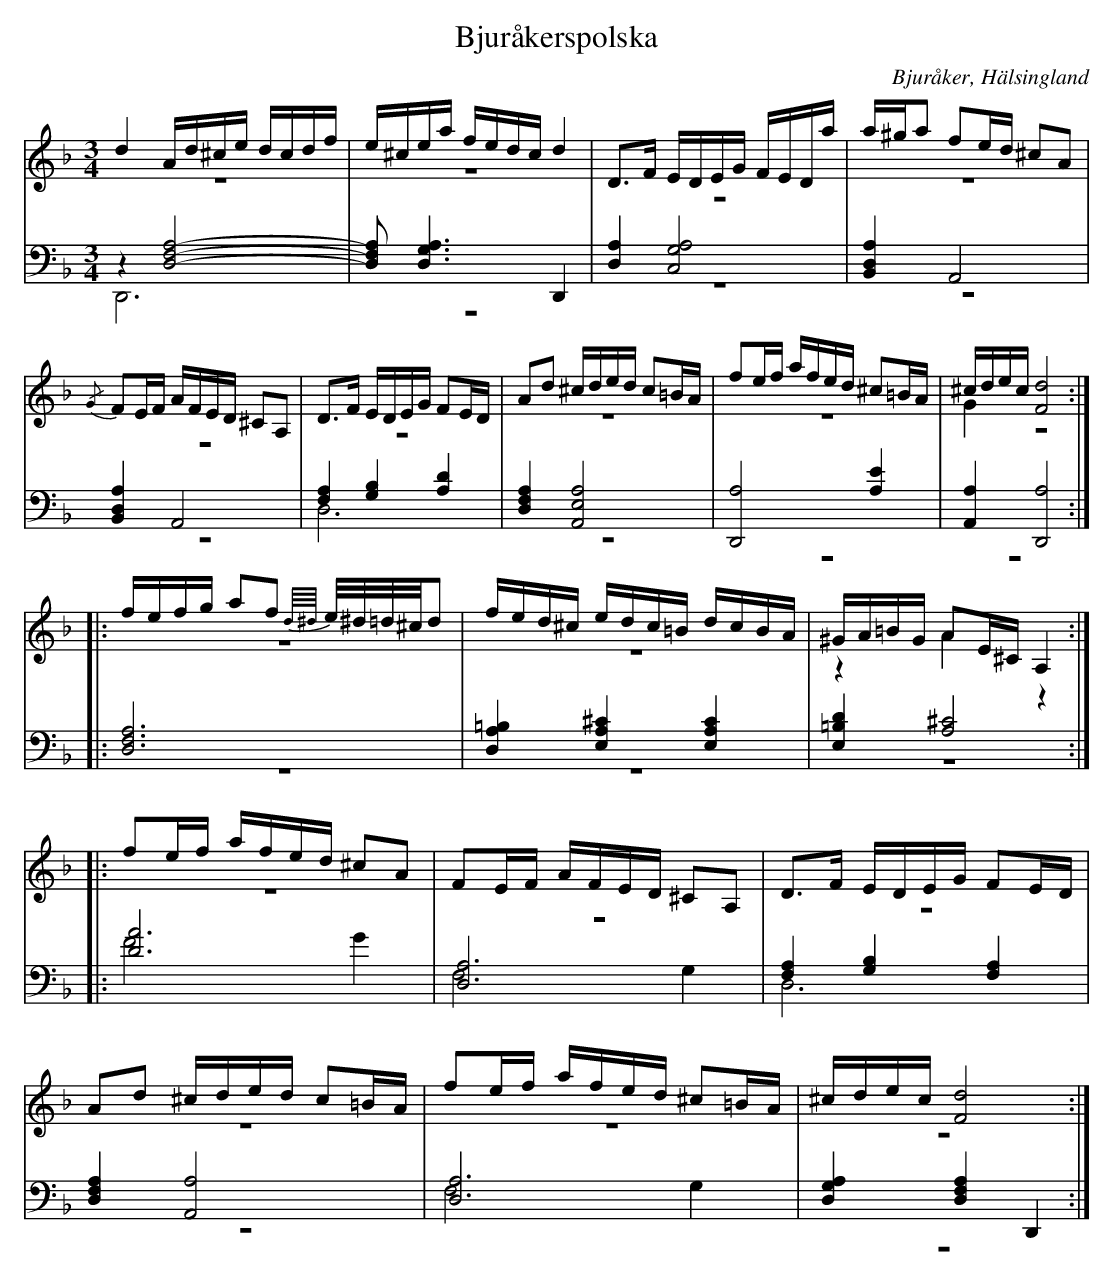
X:1
T: Bjuråkerspolska
O: Bjuråker, Hälsingland
M: 3/4
L: 1/16
K: Dm
V:1
V:2 merge
V:3
V:4 merge
V:1
d4 Ad^ce dcdf |e^cea fedc d4|D2>F2 EDEG FEDa|a^ga2 f2ed ^c2A2|
{/G}F2EF AFED ^C2A,2|D2>F2 EDEG F2ED|A2d2 ^cded c2=BA|f2ef afed ^c2=BA|^cdec [F8d8]:|
|:fefg a2f2 {d//^d//}e/^d/=d/^c/d2 |fed^c edc=B dcBA|^GA=BG A2E^C A,4:|
|:f2ef afed ^c2A2|F2EF AFED ^C2A,2|D2>F2 EDEG F2ED|
A2d2 ^cded c2=BA|f2ef afed ^c2=BA|^cdec [F8d8]:|
V:2
z12|z12|z12|z12|
z12|z12|z12|z12|G4 z8:|
|:z12|z12|z4 A4 z4:|
|:z12|z12|z12|
z12|z12|z12:|
V:3 clef=bass
z4 [D,8F,8 A,8]-|[D,2F,2 A,2] [D,6G,6A,6] D,,4|[D,4A,4] [C,8G,8A,8]|[B,,4D,4A,4] A,,8|
[B,,4D,4A,4] A,,8|[F,4A,4] [G,4B,4] [A,4D4]|[D,4F,4A,4] [A,,8E,8A,8]|[D,,8A,8] [A,4E4]|[A,,4A,4] [D,,8A,8]:|
|:[D,12F,12A,12]|[D,4A,4=B,4] [E,4A,4^C4] [E,4A,4C4]|[E,4=B,4D4] [A,8^C8]:|
|:[D12A12]|[D,12A,12]|[F,4A,4] [G,4B,4] [F,4A,4]|
[D,4F,4A,4] [A,,8A,8]|[D,12A,12]|[D,4G,4A,4] [D,4F,4A,4] D,,4:|
V:4 clef=bass
D,,12|z12|z12|z12|
z12|D,12|z12|z12|z12:|
|:z12|z12|z12:|
|:F8 G4|F,8 G,4|D,12|
z12|F,8 G,4|z12:|
